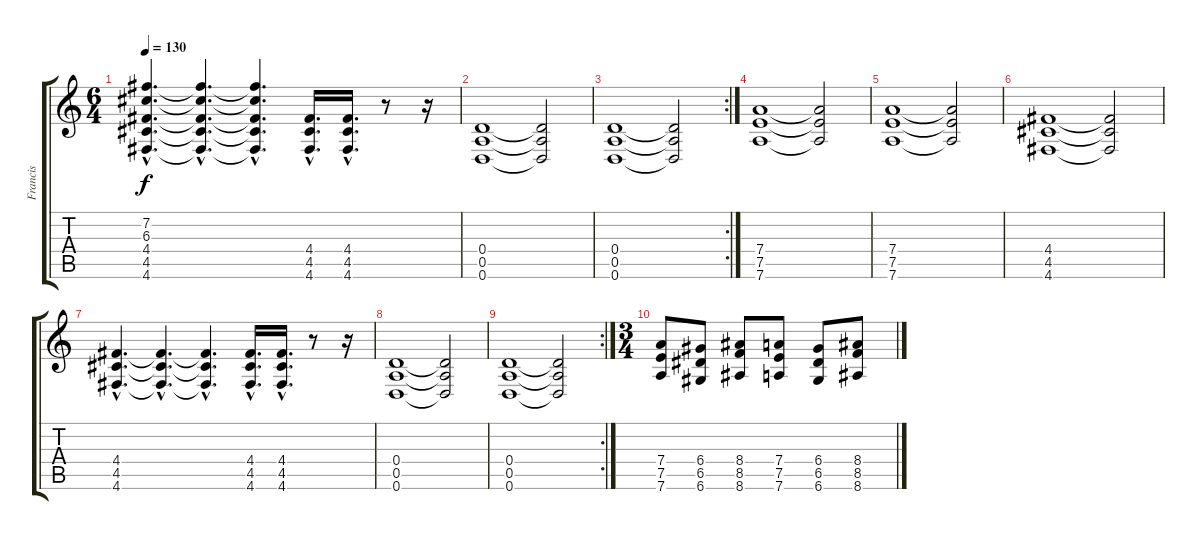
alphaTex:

\track ("Francis" "Francis") {instrument distortionguitar}
\staff {score tabs}
\tuning (E4 B3 G3 D3 A2 D2) {hide}
\ts (6 4)
\tempo 130
\clef g2
\ks c
(7.2{hac} 6.3{hac} 4.4{hac} 4.5{hac} 4.6{hac}).4{d dy f} (7.2{hac t} 6.3{hac t} 4.4{hac t} 4.5{hac t} 4.6{hac t}).4{d} (7.2{hac t} 6.3{hac t} 4.4{hac t} 4.5{hac t} 4.6{hac t}).4{d} (4.4{hac} 4.5{hac} 4.6{hac}).16{d} (4.4{hac} 4.5{hac} 4.6{hac}).16{d} r.8 r.16 |
(0.4 0.5 0.6).1{volume 8} (0.4{t} 0.5{t} 0.6{t}).2 |
\rc 2
(0.4 0.5 0.6).1{volume 10} (0.4{t} 0.5{t} 0.6{t}).2 |
(7.4 7.5 7.6).1 (7.4{t} 7.5{t} 7.6{t}).2{volume 8} |
(7.4 7.5 7.6).1 (7.4{t} 7.5{t} 7.6{t}).2{volume 8} |
(4.4 4.5 4.6).1 (4.4{t} 4.5{t} 4.6{t}).2{volume 8} |
(4.4{hac} 4.5{hac} 4.6{hac}).4{d} (4.4{hac t} 4.5{hac t} 4.6{hac t}).4{d} (4.4{hac t} 4.5{hac t} 4.6{hac t}).4{d} (4.4{hac} 4.5{hac} 4.6{hac}).16{d} (4.4{hac} 4.5{hac} 4.6{hac}).16{d} r.8 r.16 |
(0.4 0.5 0.6).1{volume 8} (0.4{t} 0.5{t} 0.6{t}).2 |
\rc 2
(0.4 0.5 0.6).1{volume 10} (0.4{t} 0.5{t} 0.6{t}).2 |
\ts (3 4)
(7.4 7.5 7.6).8 (6.4 6.5 6.6).8 (8.4 8.5 8.6).8 (7.4 7.5 7.6).8 (6.4 6.5 6.6).8 (8.4 8.5 8.6).8
